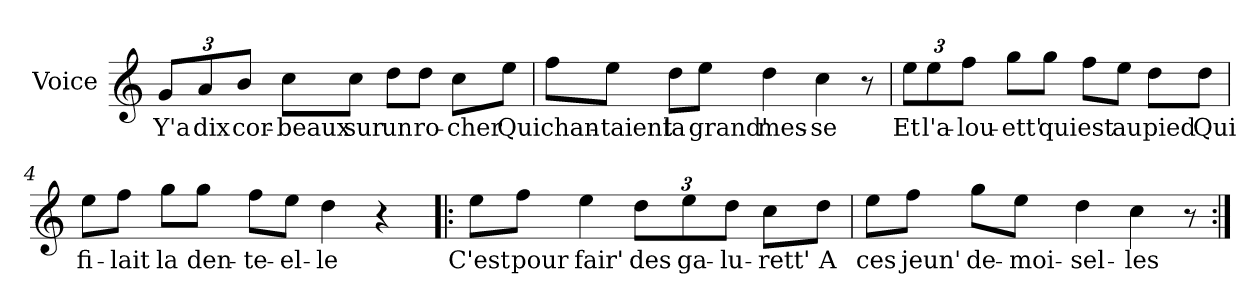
**kern	**text
*part1	*part1
*staff1	*staff1
*I"Voice	*
*I'V	*
*clefG2	*
*k[]	*
*C:	*
=1	=1
12g/L	Y'a
12a/	dix
12b/J	cor-
8cc\L	-beaux
8cc\J	sur
8dd\L	un
8dd\J	ro-
8cc\L	-cher
8ee\J	Qui
=2	=2
8ff\L	chan-
8ee\J	-taient
8dd\L	la
8ee\J	grand'
4dd\	mes-
4cc\	-se
8r	.
=3	=3
12ee\L	Et
12ee\	l'a-
12ff\J	-lou-
8gg\L	-ett'
8gg\J	qui
8ff\L	est
8ee\J	au
8dd\L	pied
8dd\J	Qui
!!LO:LB:g=z
=4	=4
8ee\L	fi-
8ff\J	-lait
8gg\L	la
8gg\J	den-
8ff\L	-te-
8ee\J	-el-
4dd\	-le
4r	.
=5!|:	=5!|:
8ee\L	C'est
8ff\J	pour
4ee\	fair'
12dd\L	des
12ee\	ga-
12dd\J	-lu-
8cc\L	-rett'
8dd\J	A
=6	=6
8ee\L	ces
8ff\J	jeun'
8gg\L	de-
8ee\J	-moi-
4dd\	-sel-
4cc\	-les
8r	.
=:|!	=:|!
*-	*-
